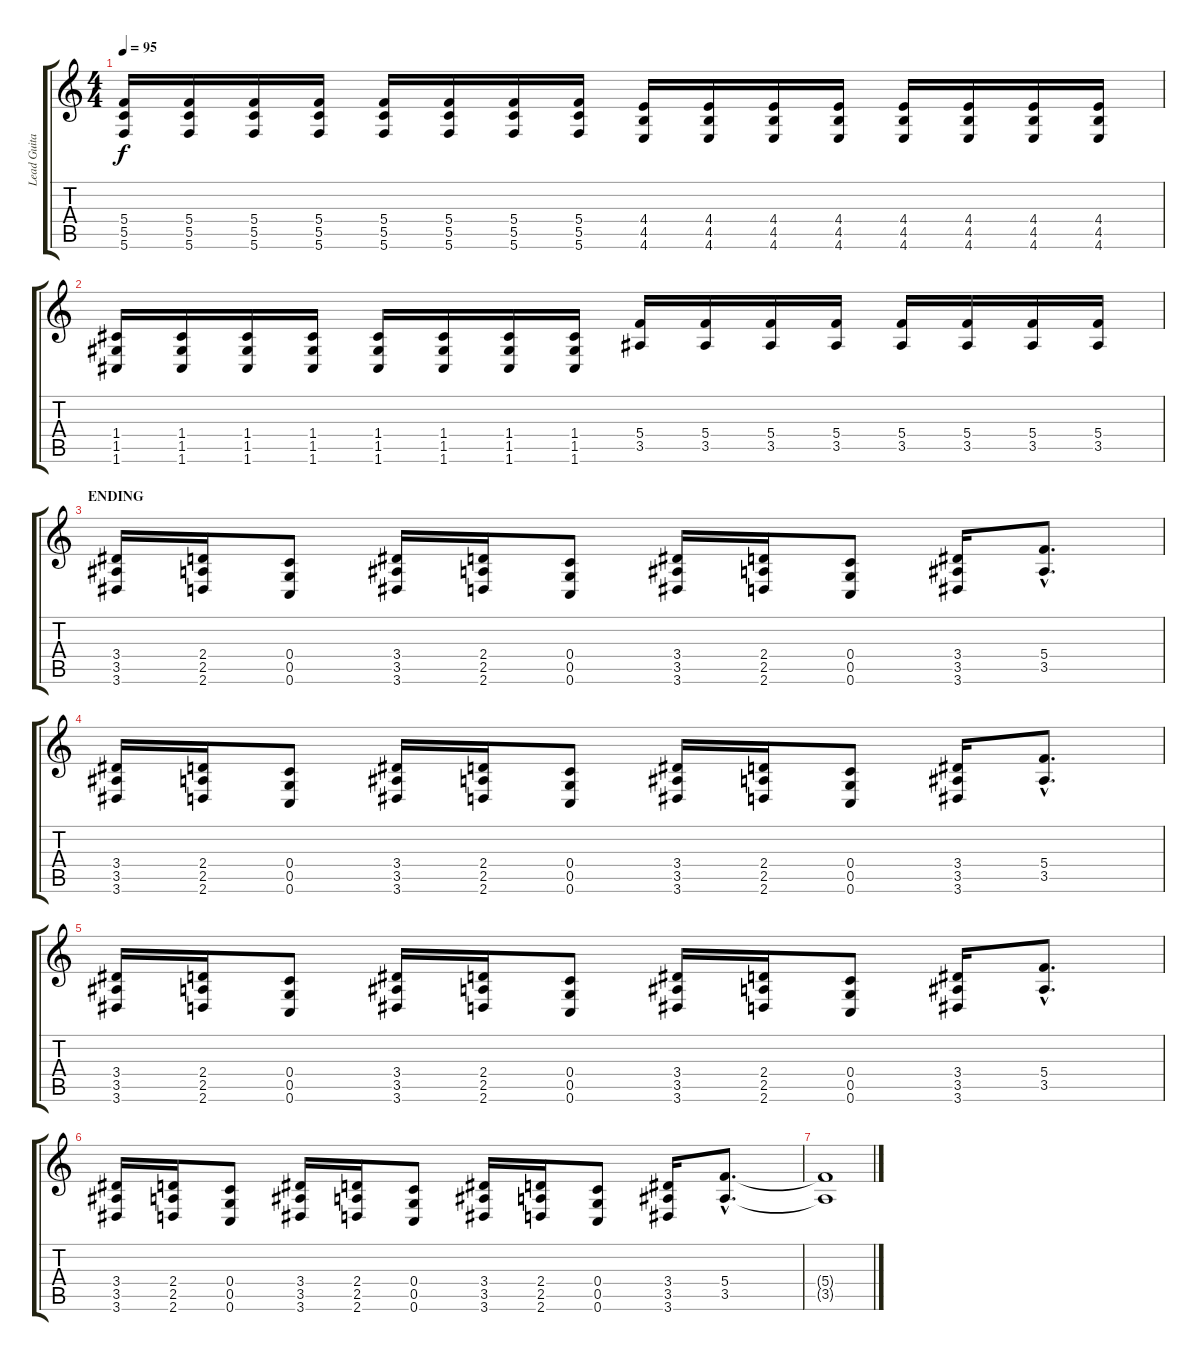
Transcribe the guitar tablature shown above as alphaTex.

\track ("Lead Guitar" "Lead Guita") {instrument distortionguitar}
\staff {score tabs}
\tuning (D4 A3 F3 C3 G2 C2) {hide}
\ts (4 4)
\tempo 95
\clef g2
\ks c
(5.4 5.5 5.6).16{dy f} (5.4 5.5 5.6).16 (5.4 5.5 5.6).16 (5.4 5.5 5.6).16 (5.4 5.5 5.6).16 (5.4 5.5 5.6).16 (5.4 5.5 5.6).16 (5.4 5.5 5.6).16 (4.4 4.5 4.6).16 (4.4 4.5 4.6).16 (4.4 4.5 4.6).16 (4.4 4.5 4.6).16 (4.4 4.5 4.6).16 (4.4 4.5 4.6).16 (4.4 4.5 4.6).16 (4.4 4.5 4.6).16 |
(1.4 1.5 1.6).16 (1.4 1.5 1.6).16 (1.4 1.5 1.6).16 (1.4 1.5 1.6).16 (1.4 1.5 1.6).16 (1.4 1.5 1.6).16 (1.4 1.5 1.6).16 (1.4 1.5 1.6).16 (5.4 3.5).16 (5.4 3.5).16 (5.4 3.5).16 (5.4 3.5).16 (5.4 3.5).16 (5.4 3.5).16 (5.4 3.5).16 (5.4 3.5).16 |
\section ("" "ENDING")
(3.4 3.5 3.6).16 (2.4 2.5 2.6).16 (0.4 0.5 0.6).8 (3.4 3.5 3.6).16 (2.4 2.5 2.6).16 (0.4 0.5 0.6).8 (3.4 3.5 3.6).16 (2.4 2.5 2.6).16 (0.4 0.5 0.6).8 (3.4 3.5 3.6).16 (5.4{hac} 3.5{hac}).8{d} |
(3.4 3.5 3.6).16 (2.4 2.5 2.6).16 (0.4 0.5 0.6).8 (3.4 3.5 3.6).16 (2.4 2.5 2.6).16 (0.4 0.5 0.6).8 (3.4 3.5 3.6).16 (2.4 2.5 2.6).16 (0.4 0.5 0.6).8 (3.4 3.5 3.6).16 (5.4{hac} 3.5{hac}).8{d} |
(3.4 3.5 3.6).16 (2.4 2.5 2.6).16 (0.4 0.5 0.6).8 (3.4 3.5 3.6).16 (2.4 2.5 2.6).16 (0.4 0.5 0.6).8 (3.4 3.5 3.6).16 (2.4 2.5 2.6).16 (0.4 0.5 0.6).8 (3.4 3.5 3.6).16 (5.4{hac} 3.5{hac}).8{d} |
(3.4 3.5 3.6).16 (2.4 2.5 2.6).16 (0.4 0.5 0.6).8 (3.4 3.5 3.6).16 (2.4 2.5 2.6).16 (0.4 0.5 0.6).8 (3.4 3.5 3.6).16 (2.4 2.5 2.6).16 (0.4 0.5 0.6).8 (3.4 3.5 3.6).16 (5.4{hac} 3.5{hac}).8{d} |
(5.4{t} 3.5{t}).1
